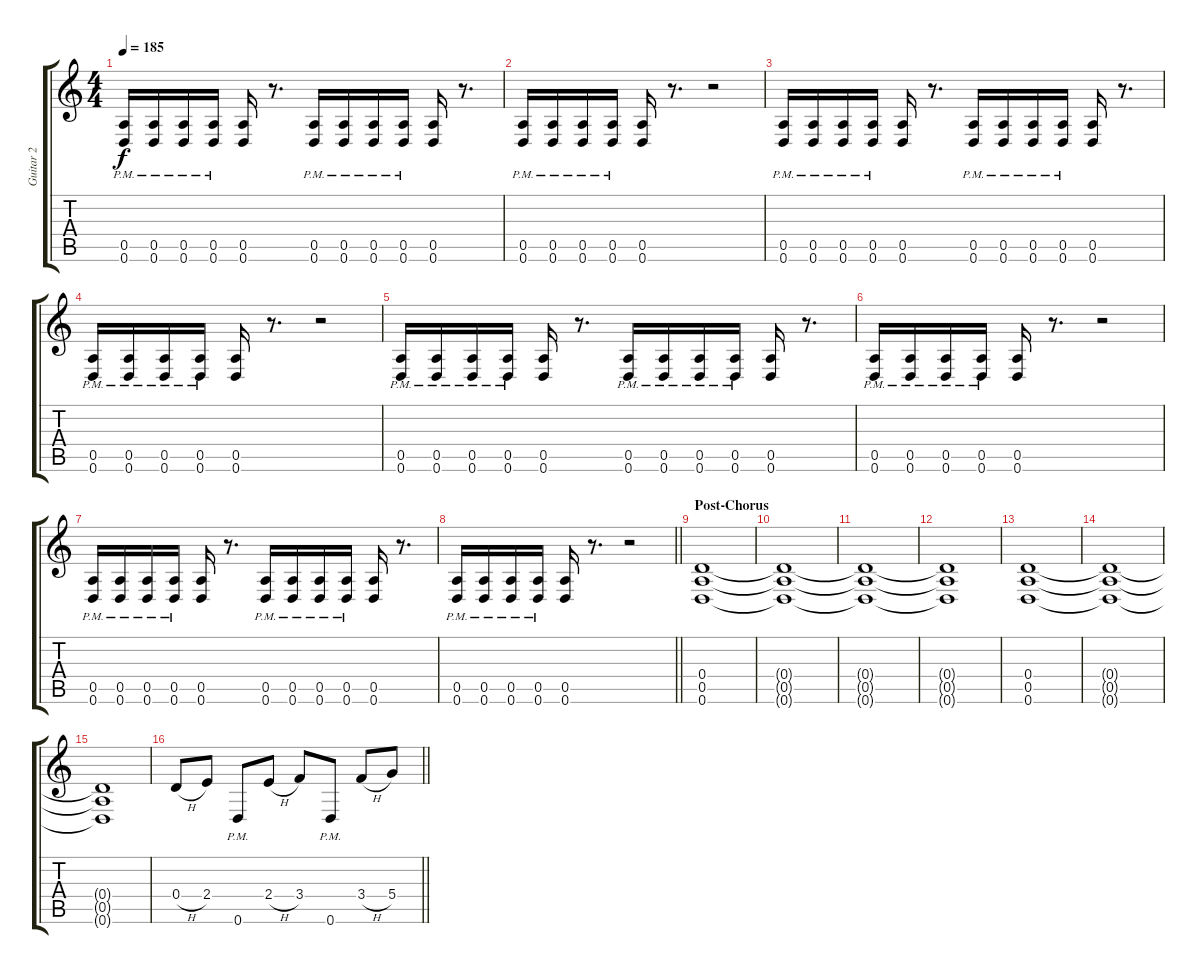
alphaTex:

\track ("Guitar 2" "Guitar 2") {instrument overdrivenguitar}
\staff {score tabs}
\tuning (E4 B3 G3 D3 A2 D2) {hide}
\ts (4 4)
\tempo 185
\clef g2
\ks c
(0.5{pm} 0.6{pm}).16{dy f} (0.5{pm} 0.6{pm}).16 (0.5{pm} 0.6{pm}).16 (0.5{pm} 0.6{pm}).16 (0.5 0.6).16 r.8{d} (0.5{pm} 0.6{pm}).16 (0.5{pm} 0.6{pm}).16 (0.5{pm} 0.6{pm}).16 (0.5{pm} 0.6{pm}).16 (0.5 0.6).16 r.8{d} |
(0.5{pm} 0.6{pm}).16 (0.5{pm} 0.6{pm}).16 (0.5{pm} 0.6{pm}).16 (0.5{pm} 0.6{pm}).16 (0.5 0.6).16 r.8{d} r.2 |
(0.5{pm} 0.6{pm}).16 (0.5{pm} 0.6{pm}).16 (0.5{pm} 0.6{pm}).16 (0.5{pm} 0.6{pm}).16 (0.5 0.6).16 r.8{d} (0.5{pm} 0.6{pm}).16 (0.5{pm} 0.6{pm}).16 (0.5{pm} 0.6{pm}).16 (0.5{pm} 0.6{pm}).16 (0.5 0.6).16 r.8{d} |
(0.5{pm} 0.6{pm}).16 (0.5{pm} 0.6{pm}).16 (0.5{pm} 0.6{pm}).16 (0.5{pm} 0.6{pm}).16 (0.5 0.6).16 r.8{d} r.2 |
(0.5{pm} 0.6{pm}).16 (0.5{pm} 0.6{pm}).16 (0.5{pm} 0.6{pm}).16 (0.5{pm} 0.6{pm}).16 (0.5 0.6).16 r.8{d} (0.5{pm} 0.6{pm}).16 (0.5{pm} 0.6{pm}).16 (0.5{pm} 0.6{pm}).16 (0.5{pm} 0.6{pm}).16 (0.5 0.6).16 r.8{d} |
(0.5{pm} 0.6{pm}).16 (0.5{pm} 0.6{pm}).16 (0.5{pm} 0.6{pm}).16 (0.5{pm} 0.6{pm}).16 (0.5 0.6).16 r.8{d} r.2 |
(0.5{pm} 0.6{pm}).16 (0.5{pm} 0.6{pm}).16 (0.5{pm} 0.6{pm}).16 (0.5{pm} 0.6{pm}).16 (0.5 0.6).16 r.8{d} (0.5{pm} 0.6{pm}).16 (0.5{pm} 0.6{pm}).16 (0.5{pm} 0.6{pm}).16 (0.5{pm} 0.6{pm}).16 (0.5 0.6).16 r.8{d} |
\barLineRight lightlight
(0.5{pm} 0.6{pm}).16 (0.5{pm} 0.6{pm}).16 (0.5{pm} 0.6{pm}).16 (0.5{pm} 0.6{pm}).16 (0.5 0.6).16 r.8{d} r.2 |
\section ("" "Post-Chorus")
(0.4 0.5 0.6).1 |
(0.4{t} 0.5{t} 0.6{t}).1 |
(0.4{t} 0.5{t} 0.6{t}).1 |
(0.4{t} 0.5{t} 0.6{t}).1 |
(0.4 0.5 0.6).1 |
(0.4{t} 0.5{t} 0.6{t}).1 |
(0.4{t} 0.5{t} 0.6{t}).1 |
\barLineRight lightlight
0.4{h}.8 2.4.8 0.6{pm}.8 2.4{h}.8 3.4.8 0.6{pm}.8 3.4{h}.8 5.4.8
